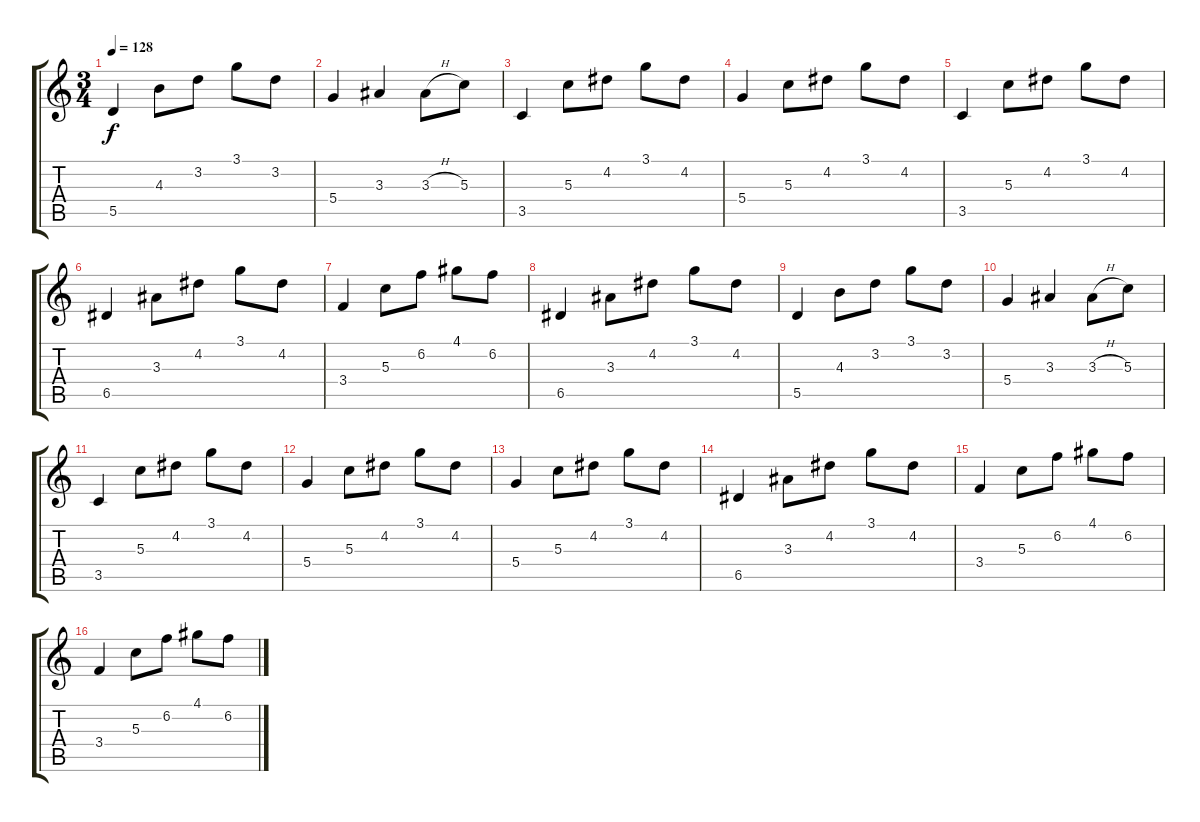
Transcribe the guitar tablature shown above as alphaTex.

\track "" {instrument acousticguitarsteel}
\staff {score tabs}
\tuning (E4 B3 G3 D3 A2 E2) {hide}
\ts (3 4)
\tempo 128
\clef g2
\ks c
5.5.4{dy f} 4.3.8 3.2.8 3.1.8 3.2.8 |
5.4.4 3.3.4 3.3{h}.8 5.3.8 |
3.5.4 5.3.8 4.2.8 3.1.8 4.2.8 |
5.4.4 5.3.8 4.2.8 3.1.8 4.2.8 |
3.5.4 5.3.8 4.2.8 3.1.8 4.2.8 |
6.5.4 3.3.8 4.2.8 3.1.8 4.2.8 |
3.4.4 5.3.8 6.2.8 4.1.8 6.2.8 |
6.5.4 3.3.8 4.2.8 3.1.8 4.2.8 |
5.5.4 4.3.8 3.2.8 3.1.8 3.2.8 |
5.4.4 3.3.4 3.3{h}.8 5.3.8 |
3.5.4 5.3.8 4.2.8 3.1.8 4.2.8 |
5.4.4 5.3.8 4.2.8 3.1.8 4.2.8 |
5.4.4 5.3.8 4.2.8 3.1.8 4.2.8 |
6.5.4 3.3.8 4.2.8 3.1.8 4.2.8 |
3.4.4 5.3.8 6.2.8 4.1.8 6.2.8 |
3.4.4 5.3.8 6.2.8 4.1.8 6.2.8
